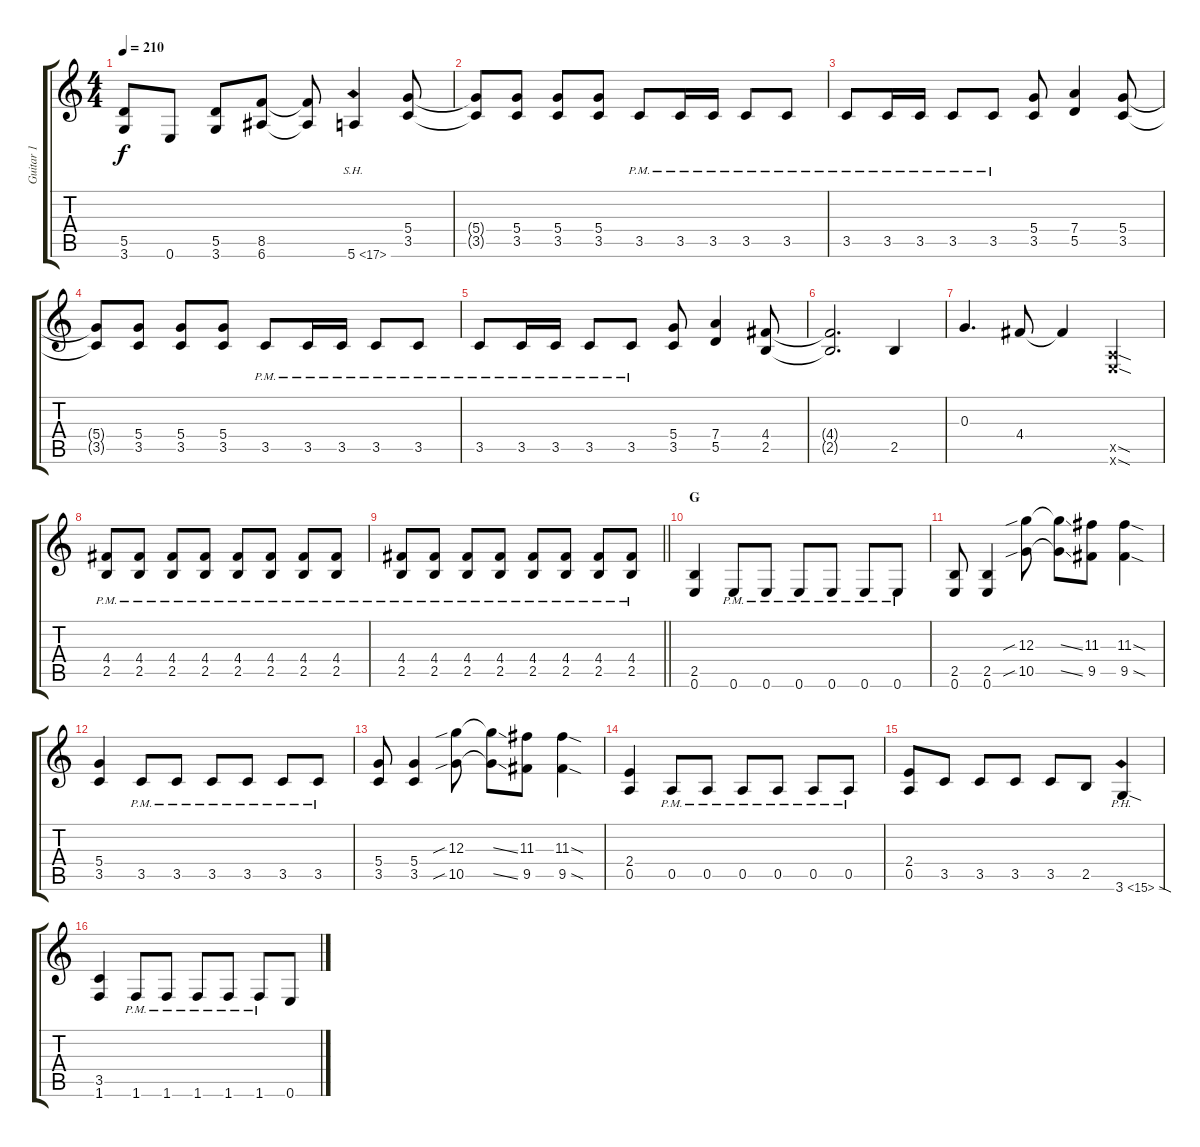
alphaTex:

\track ("Guitar 1" "Guitar 1") {instrument distortionguitar}
\staff {score tabs}
\tuning (E4 B3 G3 D3 A2 E2) {hide}
\ts (4 4)
\tempo 210
\clef g2
\ks c
(5.5 3.6).8{dy f} 0.6.8 (5.5 3.6).8 (8.5 6.6).8 (8.5{t} 6.6{t}).8 5.6{sh 12}.4 (5.4 3.5).8 |
(5.4{t} 3.5{t}).8 (5.4 3.5).8 (5.4 3.5).8 (5.4 3.5).8 3.5{pm}.8 3.5{pm}.16 3.5{pm}.16 3.5{pm}.8 3.5{pm}.8 |
3.5{pm}.8 3.5{pm}.16 3.5{pm}.16 3.5{pm}.8 3.5{pm}.8 (5.4 3.5).8 (7.4 5.5).4 (5.4 3.5).8 |
(5.4{t} 3.5{t}).8 (5.4 3.5).8 (5.4 3.5).8 (5.4 3.5).8 3.5{pm}.8 3.5{pm}.16 3.5{pm}.16 3.5{pm}.8 3.5{pm}.8 |
3.5{pm}.8 3.5{pm}.16 3.5{pm}.16 3.5{pm}.8 3.5{pm}.8 (5.4 3.5).8 (7.4 5.5).4 (4.4 2.5).8 |
(4.4{t} 2.5{t}).2{d} 2.5.4 |
0.3.4{d} 4.4.8 4.4{t}.4 (0.5{sod x} 0.6{sod x}).4 |
(4.4{pm} 2.5{pm}).8 (4.4{pm} 2.5{pm}).8 (4.4{pm} 2.5{pm}).8 (4.4{pm} 2.5{pm}).8 (4.4{pm} 2.5{pm}).8 (4.4{pm} 2.5{pm}).8 (4.4{pm} 2.5{pm}).8 (4.4{pm} 2.5{pm}).8 |
\barLineRight lightlight
(4.4{pm} 2.5{pm}).8 (4.4{pm} 2.5{pm}).8 (4.4{pm} 2.5{pm}).8 (4.4{pm} 2.5{pm}).8 (4.4{pm} 2.5{pm}).8 (4.4{pm} 2.5{pm}).8 (4.4{pm} 2.5{pm}).8 (4.4{pm} 2.5{pm}).8 |
\section ("" "G")
(2.5 0.6).4 0.6{pm}.8 0.6{pm}.8 0.6{pm}.8 0.6{pm}.8 0.6{pm}.8 0.6{pm}.8 |
(2.5 0.6).8 (2.5 0.6).4 (12.3{sib} 10.5{sib}).8 (12.3{ss t} 10.5{ss t}).8 (11.3 9.5).8 (11.3{sod} 9.5{sod}).4 |
(5.4 3.5).4 3.5{pm}.8 3.5{pm}.8 3.5{pm}.8 3.5{pm}.8 3.5{pm}.8 3.5{pm}.8 |
(5.4 3.5).8 (5.4 3.5).4 (12.3{sib} 10.5{sib}).8 (12.3{ss t} 10.5{ss t}).8 (11.3 9.5).8 (11.3{sod} 9.5{sod}).4 |
(2.4 0.5).4 0.5{pm}.8 0.5{pm}.8 0.5{pm}.8 0.5{pm}.8 0.5{pm}.8 0.5{pm}.8 |
(2.4 0.5).8 3.5.8 3.5.8 3.5.8 3.5.8 2.5.8 3.6{ph 12 sod}.4 |
(3.5 1.6).4 1.6{pm}.8 1.6{pm}.8 1.6{pm}.8 1.6{pm}.8 1.6{pm}.8 0.6.8
